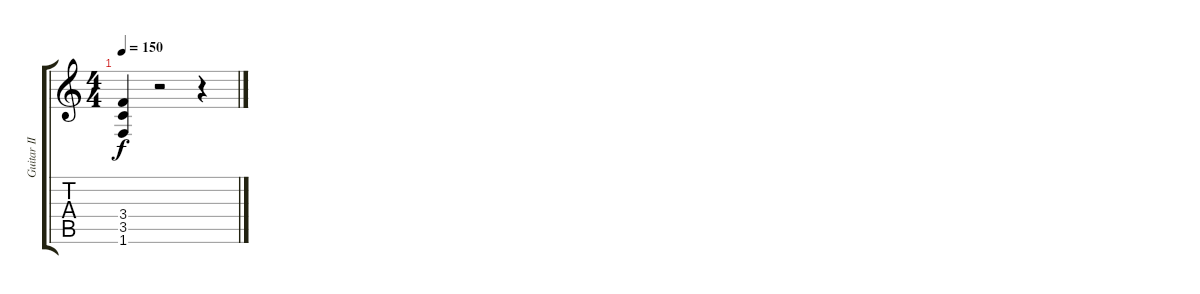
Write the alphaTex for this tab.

\track ("Guitar II" "Guitar II") {instrument distortionguitar}
\staff {score tabs}
\tuning (E4 B3 G3 D3 A2 E2) {hide}
\ts (4 4)
\tempo 150
\clef g2
\ks c
(3.4 3.5 1.6).4{dy f} r.2 r.4
